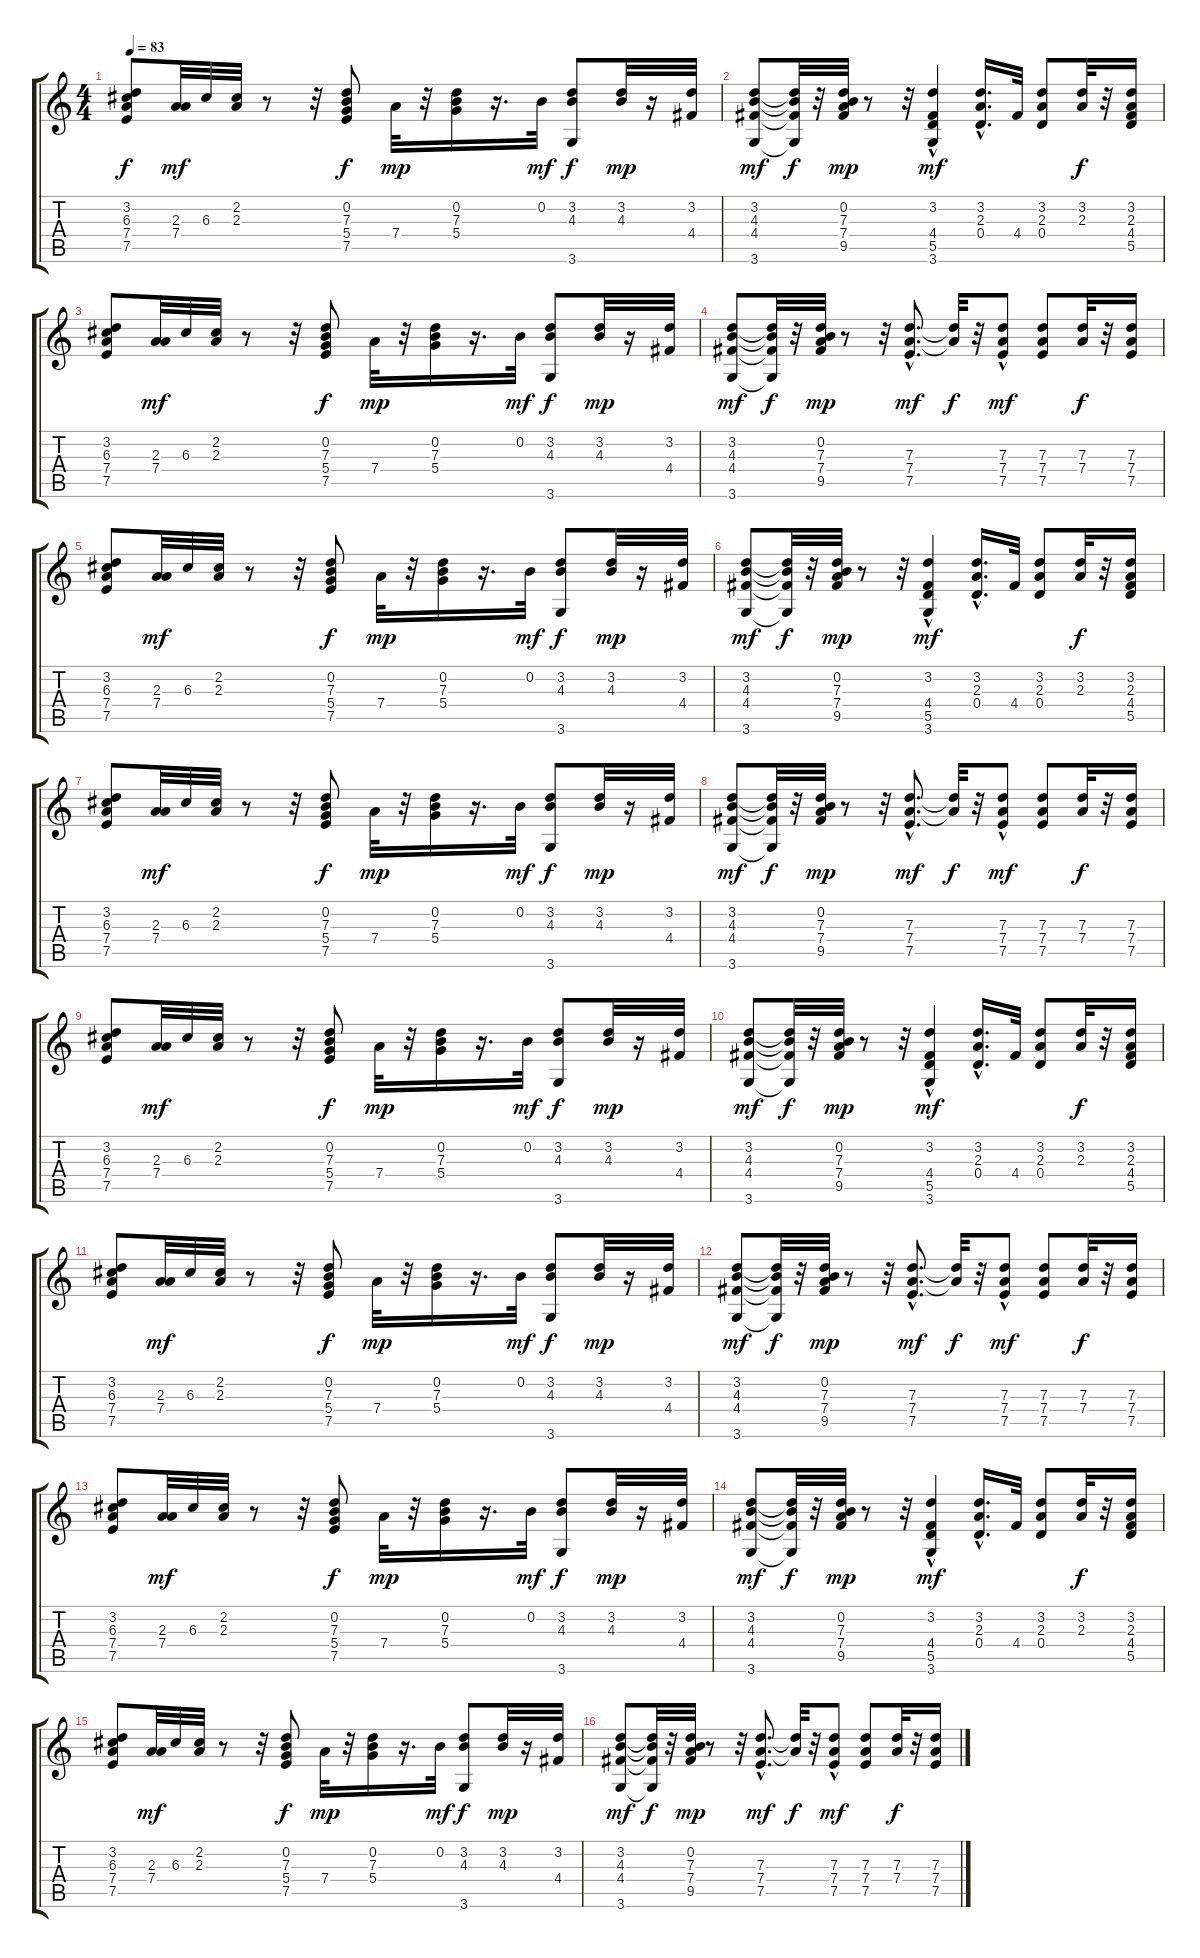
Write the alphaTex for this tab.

\track "" {instrument acousticguitarsteel}
\staff {score tabs}
\tuning (E4 B3 G3 D3 A2 E2) {hide}
\ts (4 4)
\tempo 83
\clef g2
\ks c
(3.2 6.3 7.4 7.5).8{dy f} (2.3 7.4).32{dy mf} 6.3.32 (2.2 2.3).32 r.8 r.32 (0.2 7.3 5.4 7.5).8{dy f} 7.4.32{dy mp} r.32 (0.2 7.3 5.4).16 r.16{d} 0.2.32{dy mf} (3.2 4.3 3.6).8{dy f} (3.2 4.3).32{dy mp} r.16 (3.2 4.4).32 |
(3.2 4.3 4.4 3.6).8{dy mf} (3.2{t} 4.3{t} 4.4{t} 3.6{t}).32{dy f} r.32 (0.2 7.3 7.4 9.5).32{dy mp} r.8 r.32 (3.2{hac} 4.4 5.5{hac} 3.6{hac}).4{dy mf} (3.2{hac} 2.3{hac} 0.4).16{d} 4.4.32 (3.2 2.3 0.4).8 (3.2 2.3).32{dy f} r.32 (3.2 2.3 4.4 5.5).16 |
(3.2 6.3 7.4 7.5).8 (2.3 7.4).32{dy mf} 6.3.32 (2.2 2.3).32 r.8 r.32 (0.2 7.3 5.4 7.5).8{dy f} 7.4.32{dy mp} r.32 (0.2 7.3 5.4).16 r.16{d} 0.2.32{dy mf} (3.2 4.3 3.6).8{dy f} (3.2 4.3).32{dy mp} r.16 (3.2 4.4).32 |
(3.2 4.3 4.4 3.6).8{dy mf} (3.2{t} 4.3{t} 4.4{t} 3.6{t}).32{dy f} r.32 (0.2 7.3 7.4 9.5).32{dy mp} r.8 r.32 (7.3{hac} 7.4{hac} 7.5{hac}).8{d dy mf} (7.3{t} 7.4{t}).32{dy f} r.32 (7.3{hac} 7.4{hac} 7.5).8{dy mf} (7.3 7.4 7.5).8 (7.3 7.4).32{dy f} r.32 (7.3 7.4 7.5).16 |
(3.2 6.3 7.4 7.5).8 (2.3 7.4).32{dy mf} 6.3.32 (2.2 2.3).32 r.8 r.32 (0.2 7.3 5.4 7.5).8{dy f} 7.4.32{dy mp} r.32 (0.2 7.3 5.4).16 r.16{d} 0.2.32{dy mf} (3.2 4.3 3.6).8{dy f} (3.2 4.3).32{dy mp} r.16 (3.2 4.4).32 |
(3.2 4.3 4.4 3.6).8{dy mf} (3.2{t} 4.3{t} 4.4{t} 3.6{t}).32{dy f} r.32 (0.2 7.3 7.4 9.5).32{dy mp} r.8 r.32 (3.2{hac} 4.4 5.5{hac} 3.6{hac}).4{dy mf} (3.2{hac} 2.3{hac} 0.4).16{d} 4.4.32 (3.2 2.3 0.4).8 (3.2 2.3).32{dy f} r.32 (3.2 2.3 4.4 5.5).16 |
(3.2 6.3 7.4 7.5).8 (2.3 7.4).32{dy mf} 6.3.32 (2.2 2.3).32 r.8 r.32 (0.2 7.3 5.4 7.5).8{dy f} 7.4.32{dy mp} r.32 (0.2 7.3 5.4).16 r.16{d} 0.2.32{dy mf} (3.2 4.3 3.6).8{dy f} (3.2 4.3).32{dy mp} r.16 (3.2 4.4).32 |
(3.2 4.3 4.4 3.6).8{dy mf} (3.2{t} 4.3{t} 4.4{t} 3.6{t}).32{dy f} r.32 (0.2 7.3 7.4 9.5).32{dy mp} r.8 r.32 (7.3{hac} 7.4{hac} 7.5{hac}).8{d dy mf} (7.3{t} 7.4{t}).32{dy f} r.32 (7.3{hac} 7.4{hac} 7.5).8{dy mf} (7.3 7.4 7.5).8 (7.3 7.4).32{dy f} r.32 (7.3 7.4 7.5).16 |
(3.2 6.3 7.4 7.5).8 (2.3 7.4).32{dy mf} 6.3.32 (2.2 2.3).32 r.8 r.32 (0.2 7.3 5.4 7.5).8{dy f} 7.4.32{dy mp} r.32 (0.2 7.3 5.4).16 r.16{d} 0.2.32{dy mf} (3.2 4.3 3.6).8{dy f} (3.2 4.3).32{dy mp} r.16 (3.2 4.4).32 |
(3.2 4.3 4.4 3.6).8{dy mf} (3.2{t} 4.3{t} 4.4{t} 3.6{t}).32{dy f} r.32 (0.2 7.3 7.4 9.5).32{dy mp} r.8 r.32 (3.2{hac} 4.4 5.5{hac} 3.6{hac}).4{dy mf} (3.2{hac} 2.3{hac} 0.4).16{d} 4.4.32 (3.2 2.3 0.4).8 (3.2 2.3).32{dy f} r.32 (3.2 2.3 4.4 5.5).16 |
(3.2 6.3 7.4 7.5).8 (2.3 7.4).32{dy mf} 6.3.32 (2.2 2.3).32 r.8 r.32 (0.2 7.3 5.4 7.5).8{dy f} 7.4.32{dy mp} r.32 (0.2 7.3 5.4).16 r.16{d} 0.2.32{dy mf} (3.2 4.3 3.6).8{dy f} (3.2 4.3).32{dy mp} r.16 (3.2 4.4).32 |
(3.2 4.3 4.4 3.6).8{dy mf} (3.2{t} 4.3{t} 4.4{t} 3.6{t}).32{dy f} r.32 (0.2 7.3 7.4 9.5).32{dy mp} r.8 r.32 (7.3{hac} 7.4{hac} 7.5{hac}).8{d dy mf} (7.3{t} 7.4{t}).32{dy f} r.32 (7.3{hac} 7.4{hac} 7.5).8{dy mf} (7.3 7.4 7.5).8 (7.3 7.4).32{dy f} r.32 (7.3 7.4 7.5).16 |
(3.2 6.3 7.4 7.5).8{volume 9} (2.3 7.4).32{dy mf volume 9} 6.3.32{volume 9} (2.2 2.3).32{volume 9} r.8 r.32 (0.2 7.3 5.4 7.5).8{dy f volume 9} 7.4.32{dy mp volume 9} r.32 (0.2 7.3 5.4).16{volume 9} r.16{d} 0.2.32{dy mf volume 8} (3.2 4.3 3.6).8{dy f volume 8} (3.2 4.3).32{dy mp volume 8} r.16 (3.2 4.4).32{volume 8} |
(3.2 4.3 4.4 3.6).8{dy mf volume 8} (3.2{t} 4.3{t} 4.4{t} 3.6{t}).32{dy f} r.32 (0.2 7.3 7.4 9.5).32{dy mp volume 8} r.8 r.32 (3.2{hac} 4.4 5.5{hac} 3.6{hac}).4{dy mf volume 8} (3.2{hac} 2.3{hac} 0.4).16{d volume 8} 4.4.32{volume 8} (3.2 2.3 0.4).8{volume 8} (3.2 2.3).32{dy f volume 8} r.32 (3.2 2.3 4.4 5.5).16{volume 8} |
(3.2 6.3 7.4 7.5).8{volume 8} (2.3 7.4).32{dy mf volume 8} 6.3.32{volume 8} (2.2 2.3).32{volume 8} r.8 r.32 (0.2 7.3 5.4 7.5).8{dy f volume 7} 7.4.32{dy mp volume 6} r.32 (0.2 7.3 5.4).16{volume 6} r.16{d} 0.2.32{dy mf volume 6} (3.2 4.3 3.6).8{dy f volume 5} (3.2 4.3).32{dy mp volume 5} r.16 (3.2 4.4).32{volume 5} |
(3.2 4.3 4.4 3.6).8{dy mf volume 5} (3.2{t} 4.3{t} 4.4{t} 3.6{t}).32{dy f} r.32 (0.2 7.3 7.4 9.5).32{dy mp volume 4} r.8 r.32 (7.3{hac} 7.4{hac} 7.5{hac}).8{d dy mf volume 3} (7.3{t} 7.4{t}).32{dy f} r.32 (7.3{hac} 7.4{hac} 7.5).8{dy mf volume 2} (7.3 7.4 7.5).8{volume 1} (7.3 7.4).32{dy f volume 0} r.32 (7.3 7.4 7.5).16{volume 0}
